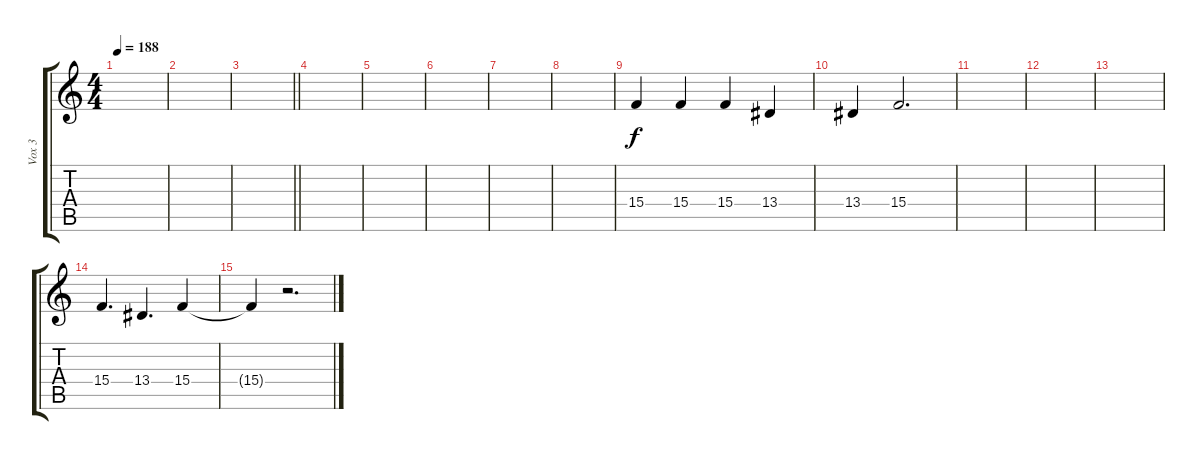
\track ("Vox 3" "Vox 3") {instrument viola}
\staff {score tabs}
\tuning (E4 B3 G3 D3 A2 E2) {hide}
\ts (4 4)
\tempo 188
\clef g2
\ks c
|
|
\barLineRight lightlight
|
\section ("" " ")
|
|
|
|
|
15.4.4 15.4.4 15.4.4 13.4.4 |
13.4.4 15.4.2{d} |
|
|
|
15.4.4{d} 13.4.4{d} 15.4.4 |
15.4{t}.4 r.2{d}
